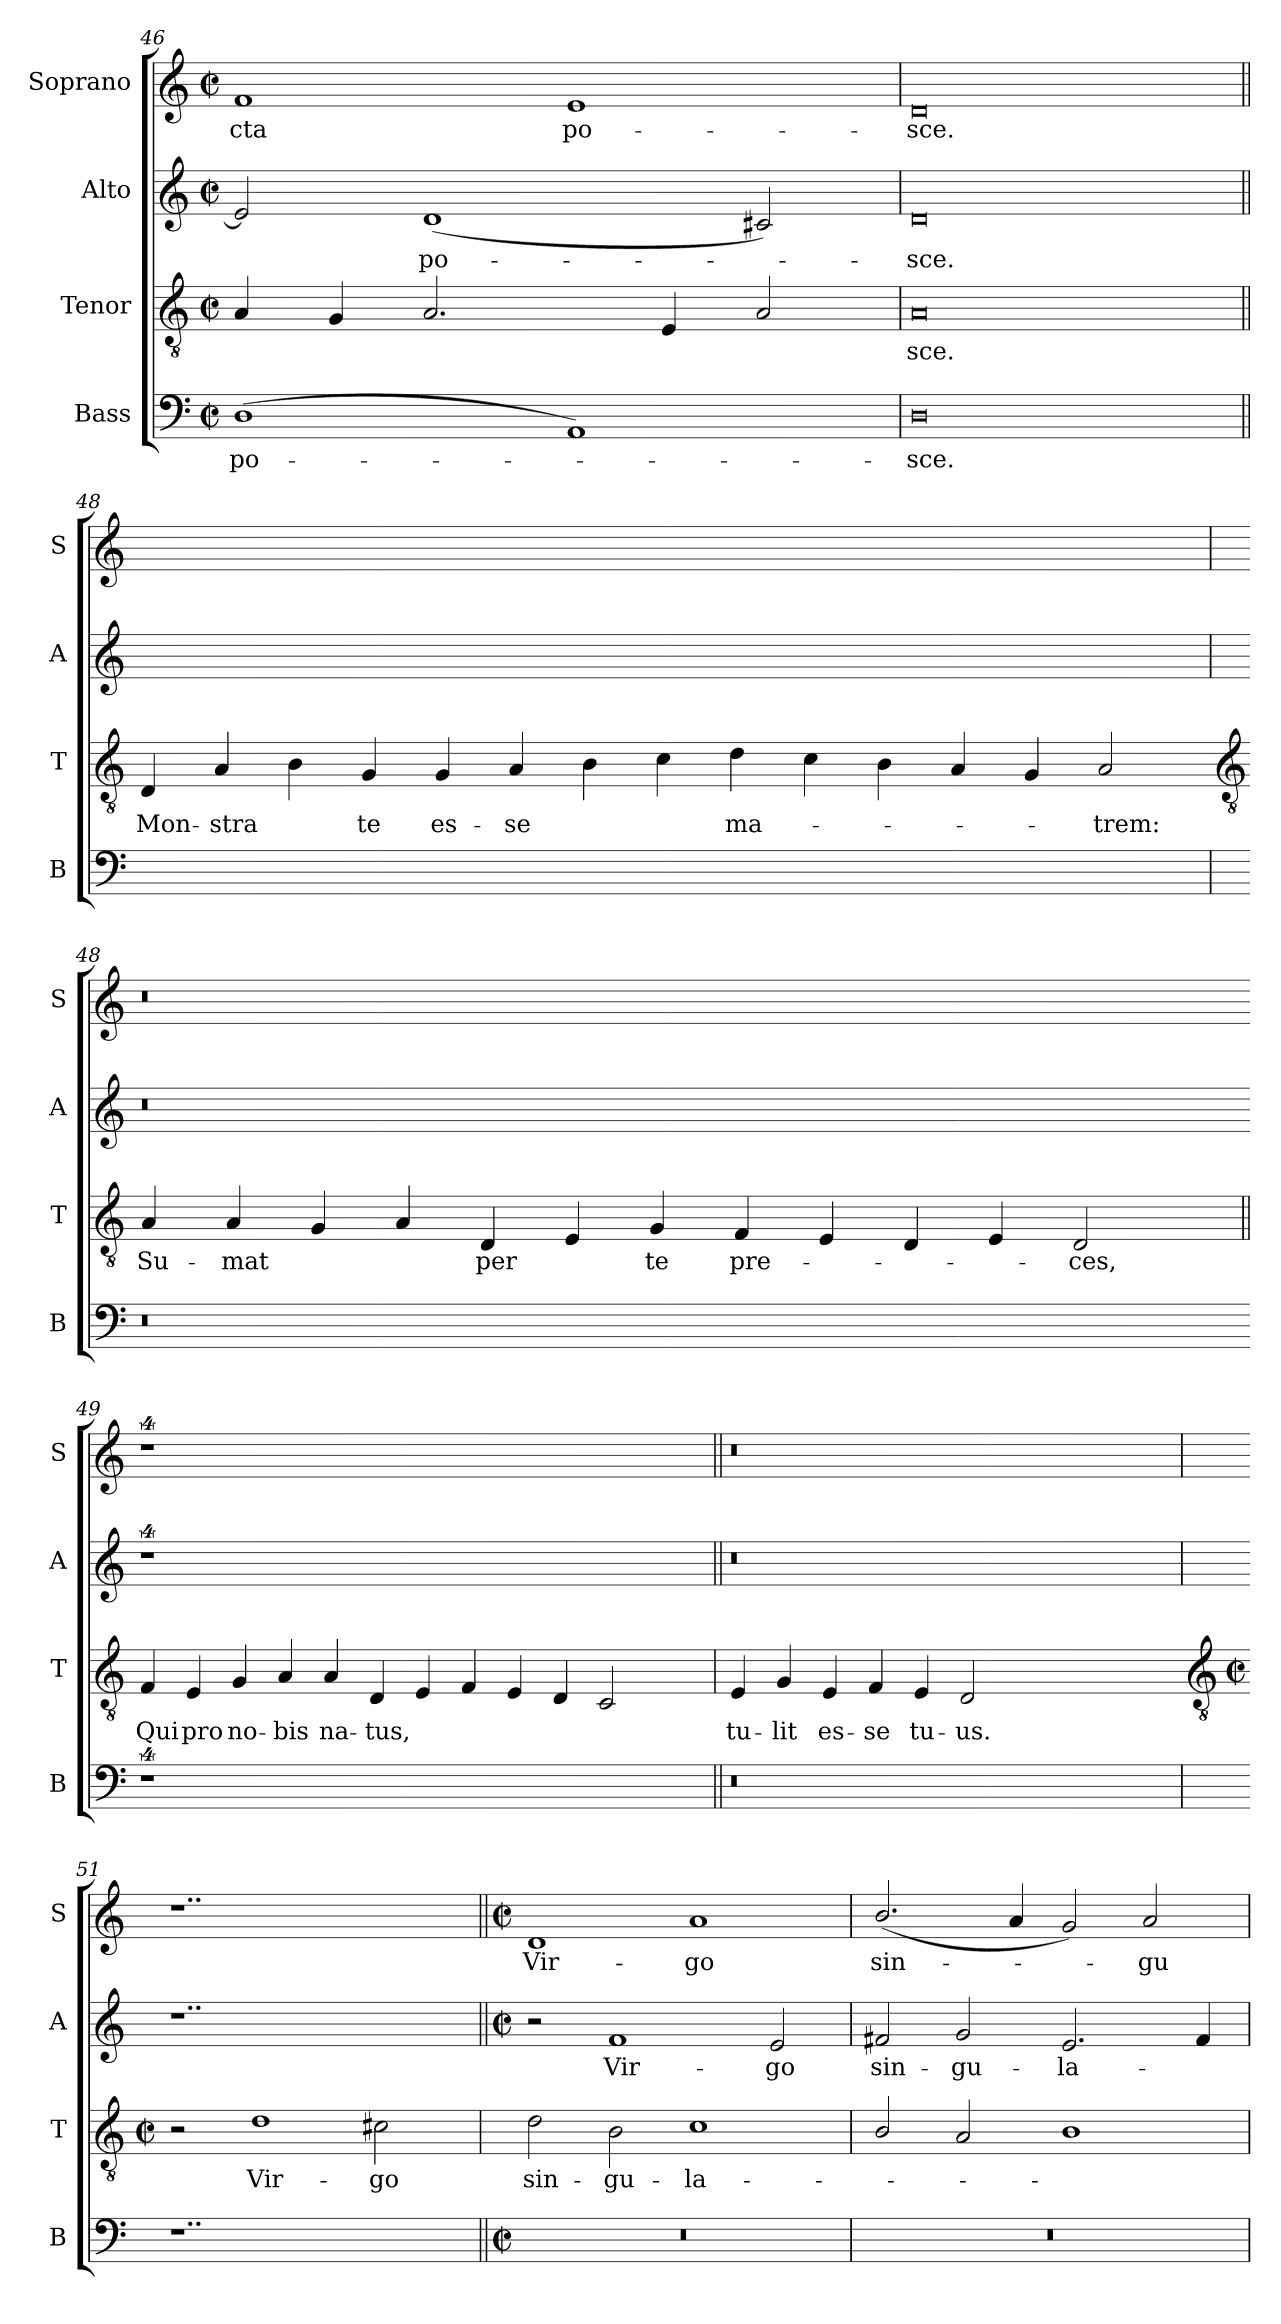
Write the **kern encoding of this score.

**kern	**text	**kern	**text	**kern	**text	**kern	**text
*part4	*part4	*part3	*part3	*part2	*part2	*part1	*part1
*staff4	*staff4	*staff3	*staff3	*staff2	*staff2	*staff1	*staff1
*I"Bass	*	*I"Tenor	*	*I"Alto	*	*I"Soprano	*
*I'B	*	*I'T	*	*I'A	*	*I'S	*
*clefF4	*	*clefGv2	*	*clefG2	*	*clefG2	*
*k[]	*	*k[]	*	*k[]	*	*k[]	*
*C:	*	*C:	*	*C:	*	*C:	*
*M4/2	*	*M4/2	*	*M4/2	*	*M4/2	*
*met(c|)	*	*met(c|)	*	*met(c|)	*	*met(c|)	*
=46	=46	=46	=46	=46	=46	=46	=46
!	!LO:LY:b	!	!	!	!	!	!LO:LY:b
(<1D	po-	4A	.	2e]	.	1f	-cta
.	.	4G	.	.	.	.	.
!	!	!	!	!	!LO:LY:b	!	!
.	.	2.A	.	(<1d	po-	.	.
!	!	!	!	!	!	!	!LO:LY:b
1AA)	.	.	.	.	.	1e	po-
.	.	4E	.	.	.	.	.
.	.	2A	.	2c#X)	.	.	.
=47	=47	=47	=47	=47	=47	=47	=47
!	!LO:LY:b	!	!LO:LY:b	!	!LO:LY:b	!	!LO:LY:b
0D	sce.	0A	sce.	0d	sce.	0d	-sce.
=48||	=48||	=48||	=48||	=48||	=48||	=48||	=48||
!LO:N:vis=0	!	!	!LO:LY:b	!LO:N:vis=0	!	!LO:N:vis=0	!
0ryy	.	4D	Mon-	0ryy	.	0ryy	.
!	!	!	!LO:LY:b	!	!	!	!
.	.	4A	-stra	.	.	.	.
.	.	4B	.	.	.	.	.
!	!	!	!LO:LY:b	!	!	!	!
.	.	4G	te	.	.	.	.
!	!	!	!LO:LY:b	!	!	!	!
.	.	4G	es-	.	.	.	.
!	!	!	!LO:LY:b	!	!	!	!
.	.	4A	-se	.	.	.	.
.	.	4B	.	.	.	.	.
.	.	4c	.	.	.	.	.
!	!	!	!LO:LY:b	!	!	!	!
1..ryy	.	4d	ma-	1..ryy	.	1..ryy	.
.	.	4c	.	.	.	.	.
.	.	4B	.	.	.	.	.
.	.	4A	.	.	.	.	.
.	.	4G	.	.	.	.	.
!	!	!	!LO:LY:b	!	!	!	!
.	.	2A	trem:	.	.	.	.
!!LO:LB:g=z
=48A	=48A	=48A-	=48A	=48A	=48A	=48A	=48A
*	*	*clefGv2	*	*	*	*	*
!	!	!	!LO:LY:b	!	!	!	!
0r	.	4A	Su-	0r	.	0r	.
!	!	!	!LO:LY:b	!	!	!	!
.	.	4A	-mat	.	.	.	.
.	.	4G	.	.	.	.	.
.	.	4A	.	.	.	.	.
!	!	!	!LO:LY:b	!	!	!	!
.	.	4D	per	.	.	.	.
.	.	4E	.	.	.	.	.
!	!	!	!LO:LY:b	!	!	!	!
.	.	4G	te	.	.	.	.
!	!	!	!LO:LY:b	!	!	!	!
.	.	4F	pre-	.	.	.	.
1ryy	.	4E	.	1ryy	.	1ryy	.
.	.	4D	.	.	.	.	.
.	.	4E	.	.	.	.	.
!	!	!	!LO:LY:b	!	!	!	!
.	.	2D	ces,	.	.	.	.
4ryy	.	.	.	4ryy	.	4ryy	.
!!LO:LB:g=z
=49-	=49-	=49||	=49-	=49-	=49-	=49-	=49-
!	!	!	!LO:LY:b	!	!	!	!
4%13r	.	4F	Qui	4%13r	.	4%13r	.
!	!	!	!LO:LY:b	!	!	!	!
.	.	4E	pro	.	.	.	.
!	!	!	!LO:LY:b	!	!	!	!
.	.	4G	no-	.	.	.	.
!	!	!	!LO:LY:b	!	!	!	!
.	.	4A	-bis	.	.	.	.
!	!	!	!LO:LY:b	!	!	!	!
.	.	4A	na-	.	.	.	.
!	!	!	!LO:LY:b	!	!	!	!
.	.	4D	-tus,	.	.	.	.
.	.	4E	.	.	.	.	.
.	.	4F	.	.	.	.	.
.	.	4E	.	.	.	.	.
.	.	4D	.	.	.	.	.
.	.	2C	.	.	.	.	.
.	.	4ryy	.	.	.	.	.
=50||	=50||	=50	=50||	=50||	=50||	=50||	=50||
!	!	!	!LO:LY:b	!	!	!	!
0.r	.	4E	tu-	0.r	.	0.r	.
!	!	!	!LO:LY:b	!	!	!	!
.	.	4G	-lit	.	.	.	.
!	!	!	!LO:LY:b	!	!	!	!
.	.	4E	es-	.	.	.	.
!	!	!	!LO:LY:b	!	!	!	!
.	.	4F	-se	.	.	.	.
!	!	!	!LO:LY:b	!	!	!	!
.	.	4E	tu-	.	.	.	.
!	!	!	!LO:LY:b	!	!	!	!
.	.	2D	-us.	.	.	.	.
.	.	1ryy	.	.	.	.	.
.	.	4ryy	.	.	.	.	.
!!LO:LB:g=z
=51	=51	=51-	=51	=51	=51	=51	=51
*	*	*clefGv2	*	*	*	*	*
*	*	*M4/2	*	*	*	*	*
*	*	*met(c|)	*	*	*	*	*
1..r	.	2r	.	1..r	.	1..r	.
!	!	!	!LO:LY:b	!	!	!	!
.	.	1d	Vir-	.	.	.	.
!	!	!	!LO:LY:b	!	!	!	!
.	.	2c#X	-go	.	.	.	.
4ryy	.	.	.	4ryy	.	4ryy	.
!!LO:LB:g=z
=52||	=52||	=52	=52||	=52||	=52||	=52||	=52||
*	*	*	*	*k[]	*	*k[]	*
*	*	*	*	*C:	*	*C:	*
*M4/2	*	*	*	*M4/2	*	*M4/2	*
*met(c|)	*	*	*	*met(c|)	*	*met(c|)	*
!	!	!	!LO:LY:b	!	!	!	!LO:LY:b
0r	.	2d	sin-	2r	.	1d	Vir-
!	!	!	!LO:LY:b	!	!LO:LY:b	!	!
.	.	2B	-gu-	1f	Vir-	.	.
!	!	!	!LO:LY:b	!	!	!	!LO:LY:b
.	.	1c	-la-	.	.	1a	-go
!	!	!	!	!	!LO:LY:b	!	!
.	.	.	.	2e	-go	.	.
=53	=53	=53	=53	=53	=53	=53	=53
!	!	!	!	!	!LO:LY:b	!	!LO:LY:b
0r	.	2B/	.	2f#X	sin-	(<2.b/	sin-
!	!	!	!	!	!LO:LY:b	!	!
.	.	2A	.	2g	-gu-	.	.
.	.	.	.	.	.	4a	.
!	!	!	!	!	!LO:LY:b	!	!
.	.	1B/	.	2.e	-la-	2g)	.
!	!	!	!	!	!	!	!LO:LY:b
.	.	.	.	.	.	2a	gu-
.	.	.	.	4f#	.	.	.
=	=	=	=	=	=	=	=
*-	*-	*-	*-	*-	*-	*-	*-
